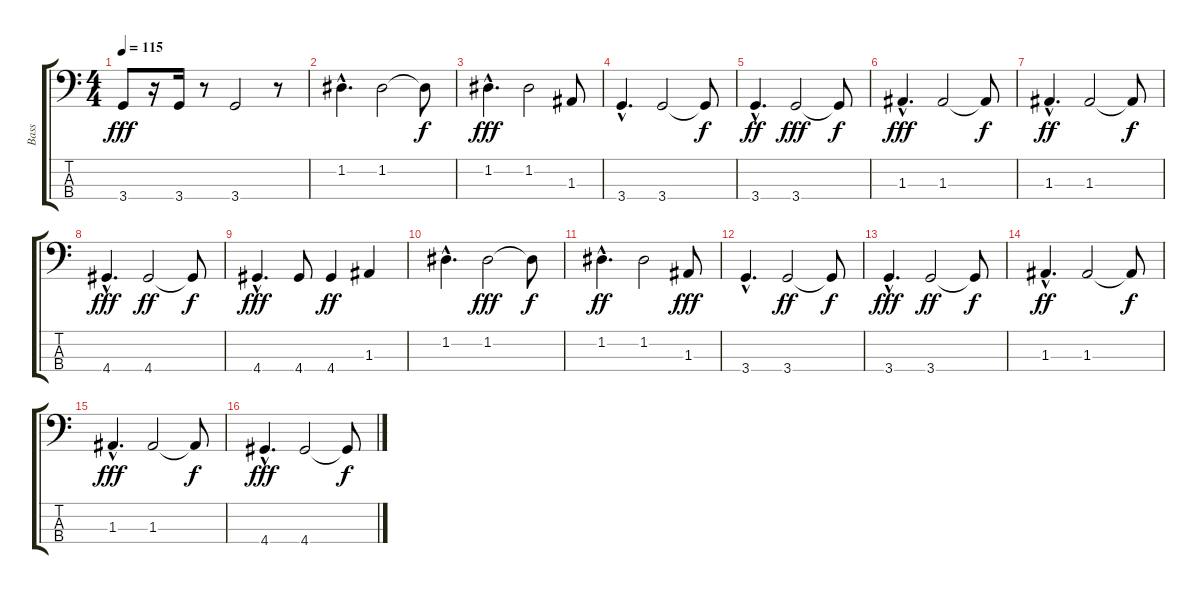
\track ("Bass" "Bass") {instrument fretlessbass}
\staff {score tabs}
\tuning (G2 D2 A1 E1) {hide}
\ts (4 4)
\tempo 115
\clef f4
\ks c
3.4.8{dy fff} r.16 3.4.16 r.8 3.4.2 r.8 |
1.2{hac}.4{d} 1.2.2 1.2{t}.8{dy f} |
1.2{hac}.4{d dy fff} 1.2.2 1.3.8 |
3.4{hac}.4{d} 3.4.2 3.4{t}.8{dy f} |
3.4{hac}.4{d dy ff} 3.4.2{dy fff} 3.4{t}.8{dy f} |
1.3{hac}.4{d dy fff} 1.3.2 1.3{t}.8{dy f} |
1.3{hac}.4{d dy ff} 1.3.2 1.3{t}.8{dy f} |
4.4{hac}.4{d dy fff} 4.4.2{dy ff} 4.4{t}.8{dy f} |
4.4{hac}.4{d dy fff} 4.4.8 4.4.4{dy ff} 1.3.4 |
1.2{hac}.4{d} 1.2.2{dy fff} 1.2{t}.8{dy f} |
1.2{hac}.4{d dy ff} 1.2.2 1.3.8{dy fff} |
3.4{hac}.4{d} 3.4.2{dy ff} 3.4{t}.8{dy f} |
3.4{hac}.4{d dy fff} 3.4.2{dy ff} 3.4{t}.8{dy f} |
1.3{hac}.4{d dy ff} 1.3.2 1.3{t}.8{dy f} |
1.3{hac}.4{d dy fff} 1.3.2 1.3{t}.8{dy f} |
4.4{hac}.4{d dy fff} 4.4.2 4.4{t}.8{dy f}
